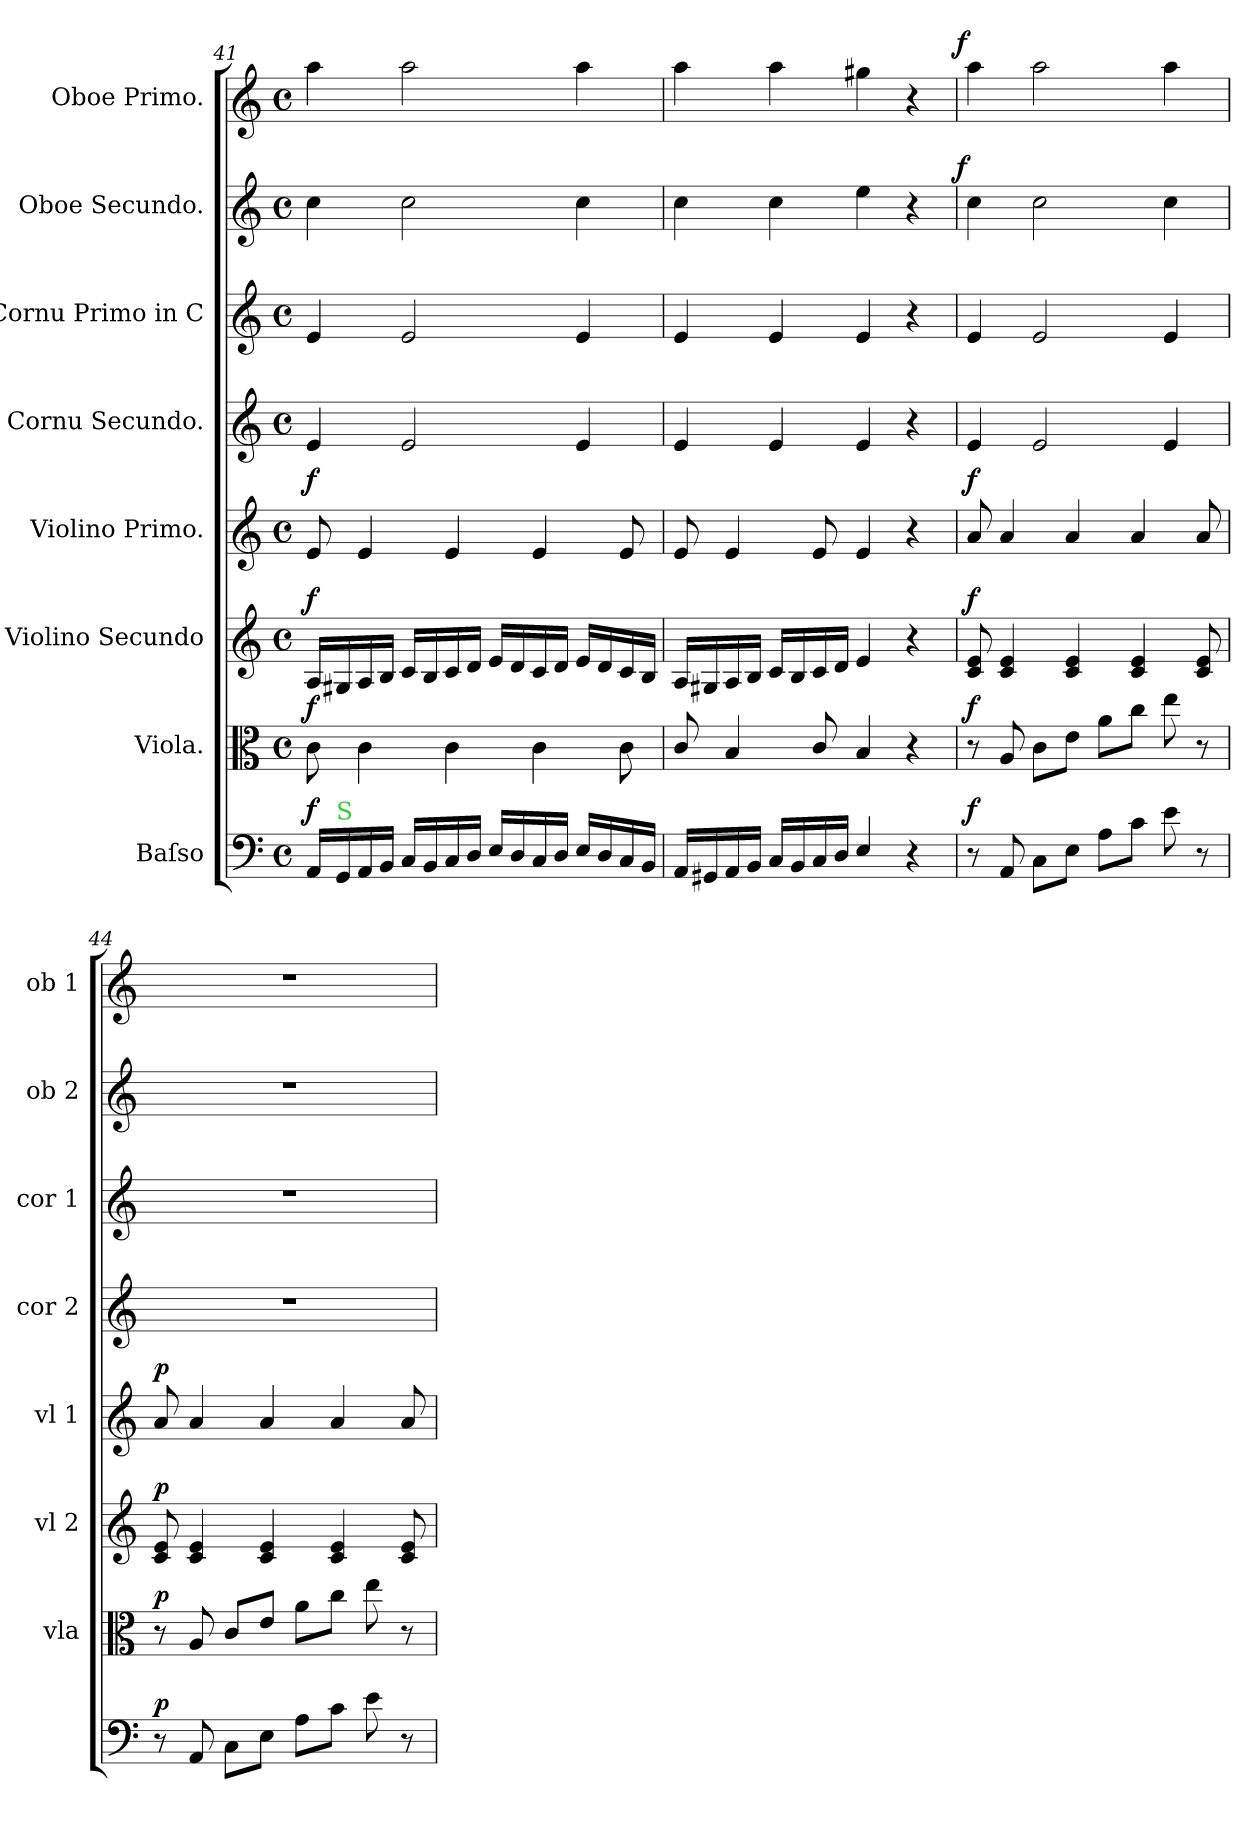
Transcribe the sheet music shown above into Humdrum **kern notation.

**kern	**dynam	**kern	**dynam	**kern	**dynam	**kern	**dynam	**kern	**kern	**kern	**dynam	**kern	**dynam
*part8	*part8	*part7	*part7	*part6	*part6	*part5	*part5	*part4	*part3	*part2	*part2	*part1	*part1
*staff8	*staff8	*staff7	*staff7	*staff6	*staff6	*staff5	*staff5	*staff4	*staff3	*staff2	*staff2	*staff1	*staff1
*I"Baſso	*	*I"Viola.	*	*I"Violino Secundo	*	*I"Violino Primo.	*	*I"Cornu Secundo.	*I"Cornu Primo in C	*I"Oboe Secundo.	*	*I"Oboe Primo.	*
*	*	*I'vla	*	*I'vl 2	*	*I'vl 1	*	*I'cor 2	*I'cor 1	*I'ob 2	*	*I'ob 1	*
*clefF4	*	*clefC3	*	*clefG2	*	*clefG2	*	*clefG2	*clefG2	*clefG2	*	*clefG2	*
*k[]	*	*k[]	*	*k[]	*	*k[]	*	*k[]	*k[]	*k[]	*	*k[]	*
*C:	*	*C:	*	*C:	*	*C:	*	*C:	*C:	*C:	*	*C:	*
*M4/4	*	*M4/4	*	*M4/4	*	*M4/4	*	*M4/4	*M4/4	*M4/4	*	*M4/4	*
*met(c)	*	*met(c)	*	*met(c)	*	*met(c)	*	*met(c)	*met(c)	*met(c)	*	*met(c)	*
=41	=41	=41	=41	=41	=41	=41	=41	=41	=41	=41	=41	=41	=41
!	!LO:DY:a	!	!LO:DY:a	!	!LO:DY:a	!	!LO:DY:a	!	!	!	!	!	!
16AA/LL	f	8c\	f	16A/LL	f	8e/	f	4e/	4e/	4cc\	.	4aa\	.
!LO:TX:a:color=limegreen:t=S	!	!	!	!	!	!	!	!	!	!	!	!	!
16GG/	.	.	.	16G#X/	.	.	.	.	.	.	.	.	.
16AA/	.	4c\	.	16A/	.	4e/	.	.	.	.	.	.	.
16BB/JJ	.	.	.	16B/JJ	.	.	.	.	.	.	.	.	.
16C/LL	.	.	.	16c/LL	.	.	.	2e/	2e/	2cc\	.	2aa\	.
16BB/	.	.	.	16B/	.	.	.	.	.	.	.	.	.
16C/	.	4c\	.	16c/	.	4e/	.	.	.	.	.	.	.
16D/JJ	.	.	.	16d/JJ	.	.	.	.	.	.	.	.	.
16E/LL	.	.	.	16e/LL	.	.	.	.	.	.	.	.	.
16D/	.	.	.	16d/	.	.	.	.	.	.	.	.	.
16C/	.	4c\	.	16c/	.	4e/	.	.	.	.	.	.	.
16D/JJ	.	.	.	16d/JJ	.	.	.	.	.	.	.	.	.
16E/LL	.	.	.	16e/LL	.	.	.	4e/	4e/	4cc\	.	4aa\	.
16D/	.	.	.	16d/	.	.	.	.	.	.	.	.	.
16C/	.	8c\	.	16c/	.	8e/	.	.	.	.	.	.	.
16BB/JJ	.	.	.	16B/JJ	.	.	.	.	.	.	.	.	.
=42	=42	=42	=42	=42	=42	=42	=42	=42	=42	=42	=42	=42	=42
16AA/LL	.	8c/	.	16A/LL	.	8e/	.	4e/	4e/	4cc\	.	4aa\	.
16GG#X/	.	.	.	16G#X/	.	.	.	.	.	.	.	.	.
16AA/	.	4B/	.	16A/	.	4e/	.	.	.	.	.	.	.
16BB/JJ	.	.	.	16B/JJ	.	.	.	.	.	.	.	.	.
16C/LL	.	.	.	16c/LL	.	.	.	4e/	4e/	4cc\	.	4aa\	.
16BB/	.	.	.	16B/	.	.	.	.	.	.	.	.	.
16C/	.	8c/	.	16c/	.	8e/	.	.	.	.	.	.	.
16D/JJ	.	.	.	16d/JJ	.	.	.	.	.	.	.	.	.
4E/	.	4B/	.	4e/	.	4e/	.	4e/	4e/	4ee\	.	4gg#X\	.
4r	.	4r	.	4r	.	4r	.	4r	4r	4r	.	4r	.
=43	=43	=43	=43	=43	=43	=43	=43	=43	=43	=43	=43	=43	=43
!	!LO:DY:a	!	!LO:DY:a	!	!LO:DY:a	!	!LO:DY:a	!	!	!	!LO:DY:a:rj	!	!LO:DY:a:rj
8r	f	8r	f	8c/ 8e/	f	8a/	f	4e/	4e/	4cc\	f	4aa\	f
8AA/	.	8A/	.	4c/ 4e/	.	4a/	.	.	.	.	.	.	.
8C\L	.	8c\L	.	.	.	.	.	2e/	2e/	2cc\	.	2aa\	.
8E\J	.	8e\J	.	4c/ 4e/	.	4a/	.	.	.	.	.	.	.
8A\L	.	8a\L	.	.	.	.	.	.	.	.	.	.	.
8c\J	.	8cc\J	.	4c/ 4e/	.	4a/	.	.	.	.	.	.	.
8e\	.	8ee\	.	.	.	.	.	4e/	4e/	4cc\	.	4aa\	.
8r	.	8r	.	8c/ 8e/	.	8a/	.	.	.	.	.	.	.
=44	=44	=44	=44	=44	=44	=44	=44	=44	=44	=44	=44	=44	=44
!	!LO:DY:a	!	!LO:DY:a	!	!LO:DY:a	!	!LO:DY:a	!	!	!	!	!	!
8r	p	8r	p	8c/ 8e/	p	8a/	p	1r	1r	1r	.	1r	.
8AA/	.	8A/	.	4c/ 4e/	.	4a/	.	.	.	.	.	.	.
8C\L	.	8c/L	.	.	.	.	.	.	.	.	.	.	.
8E\J	.	8e/J	.	4c/ 4e/	.	4a/	.	.	.	.	.	.	.
8A\L	.	8a\L	.	.	.	.	.	.	.	.	.	.	.
8c\J	.	8cc\J	.	4c/ 4e/	.	4a/	.	.	.	.	.	.	.
8e\	.	8ee\	.	.	.	.	.	.	.	.	.	.	.
8r	.	8r	.	8c/ 8e/	.	8a/	.	.	.	.	.	.	.
=	=	=	=	=	=	=	=	=	=	=	=	=	=
*-	*-	*-	*-	*-	*-	*-	*-	*-	*-	*-	*-	*-	*-
